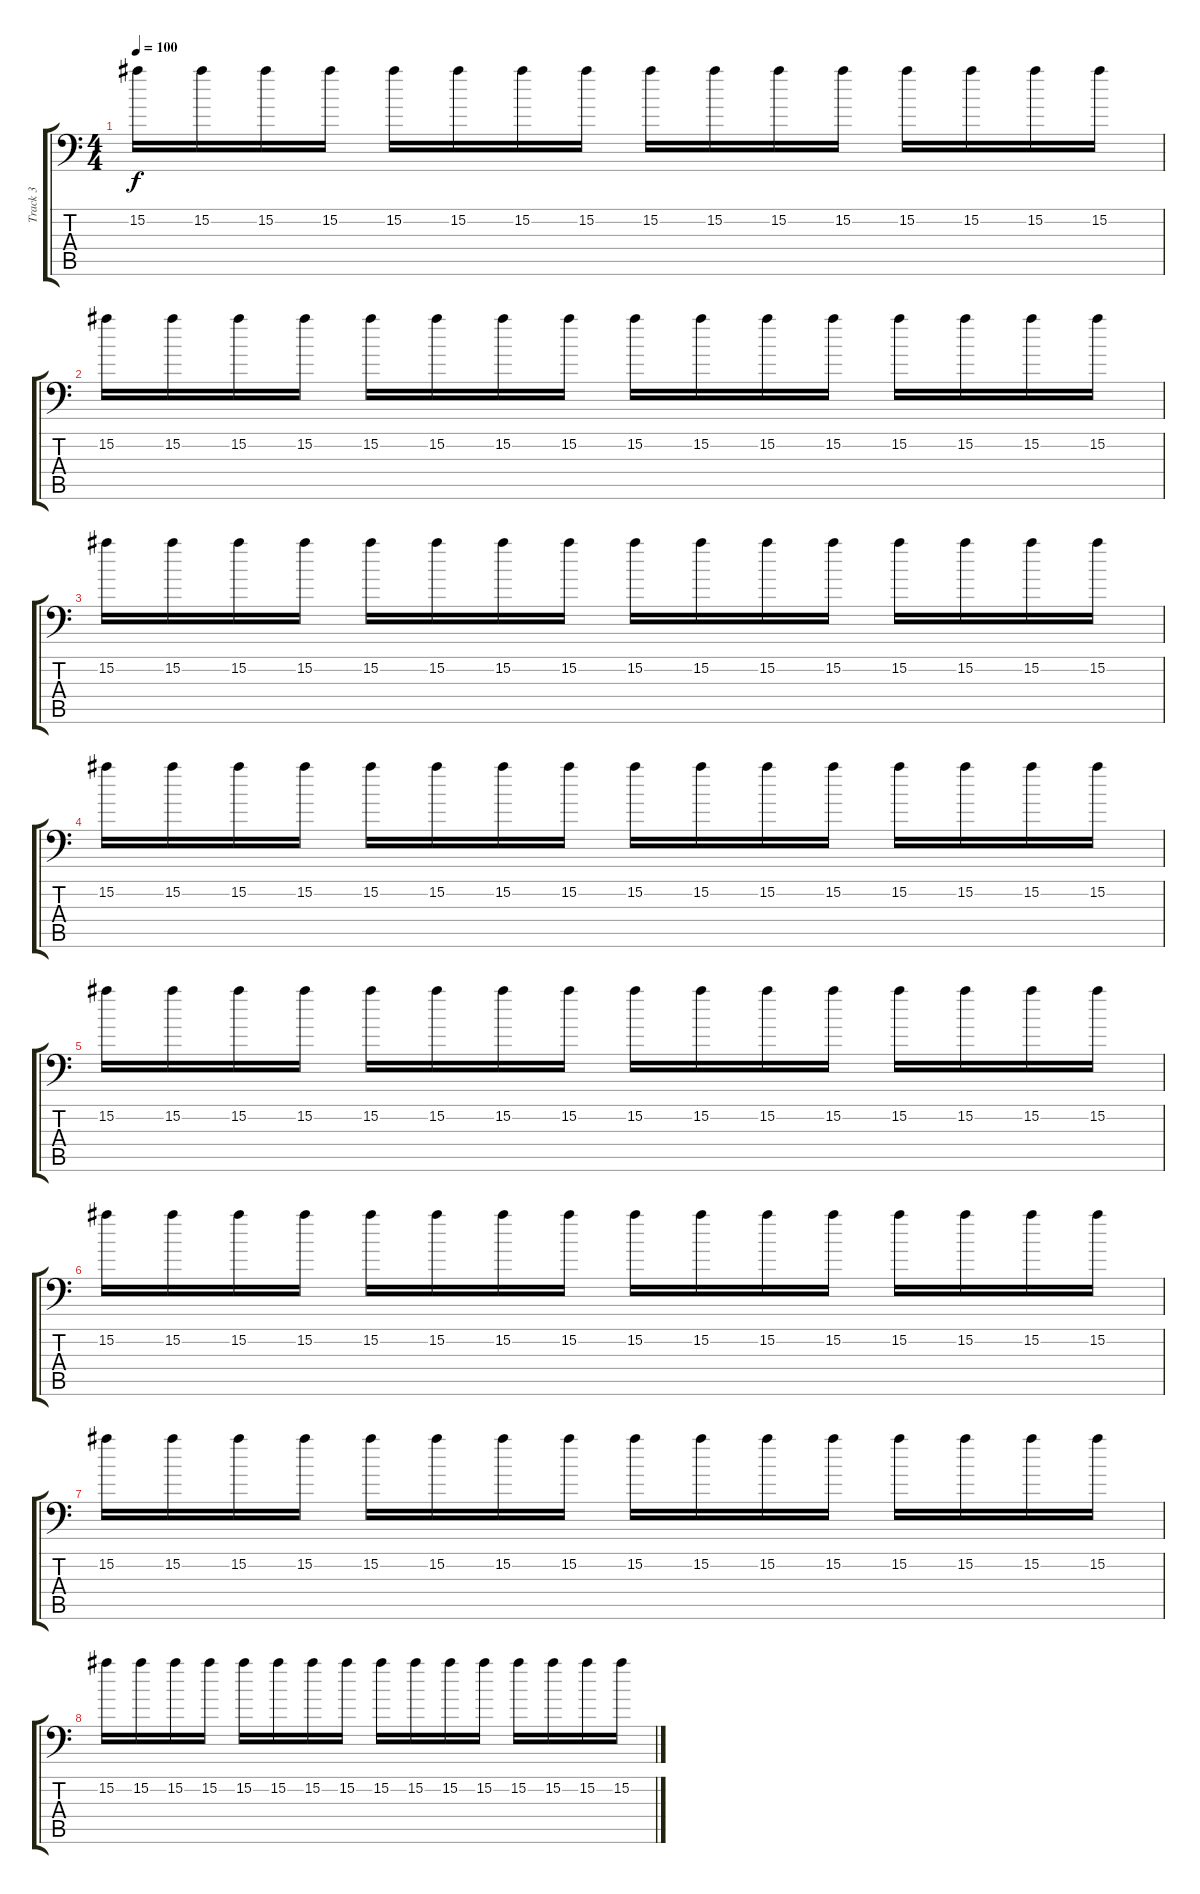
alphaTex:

\track ("Track 3" "Track 3") {instrument distortionguitar}
\staff {score tabs}
\tuning (C4 G3 Eb3 Bb2 F2 Bb1) {hide}
\ts (4 4)
\tempo 100
\clef f4
\ks c
15.2.16{dy f} 15.2.16 15.2.16 15.2.16 15.2.16 15.2.16 15.2.16 15.2.16 15.2.16 15.2.16 15.2.16 15.2.16 15.2.16 15.2.16 15.2.16 15.2.16 |
15.2.16 15.2.16 15.2.16 15.2.16 15.2.16 15.2.16 15.2.16 15.2.16 15.2.16 15.2.16 15.2.16 15.2.16 15.2.16 15.2.16 15.2.16 15.2.16 |
15.2.16 15.2.16 15.2.16 15.2.16 15.2.16 15.2.16 15.2.16 15.2.16 15.2.16 15.2.16 15.2.16 15.2.16 15.2.16 15.2.16 15.2.16 15.2.16 |
15.2.16 15.2.16 15.2.16 15.2.16 15.2.16 15.2.16 15.2.16 15.2.16 15.2.16 15.2.16 15.2.16 15.2.16 15.2.16 15.2.16 15.2.16 15.2.16 |
15.2.16 15.2.16 15.2.16 15.2.16 15.2.16 15.2.16 15.2.16 15.2.16 15.2.16 15.2.16 15.2.16 15.2.16 15.2.16 15.2.16 15.2.16 15.2.16 |
15.2.16 15.2.16 15.2.16 15.2.16 15.2.16 15.2.16 15.2.16 15.2.16 15.2.16 15.2.16 15.2.16 15.2.16 15.2.16 15.2.16 15.2.16 15.2.16 |
15.2.16 15.2.16 15.2.16 15.2.16 15.2.16 15.2.16 15.2.16 15.2.16 15.2.16 15.2.16 15.2.16 15.2.16 15.2.16 15.2.16 15.2.16 15.2.16 |
15.2.16 15.2.16 15.2.16 15.2.16 15.2.16 15.2.16 15.2.16 15.2.16 15.2.16 15.2.16 15.2.16 15.2.16 15.2.16 15.2.16 15.2.16 15.2.16
